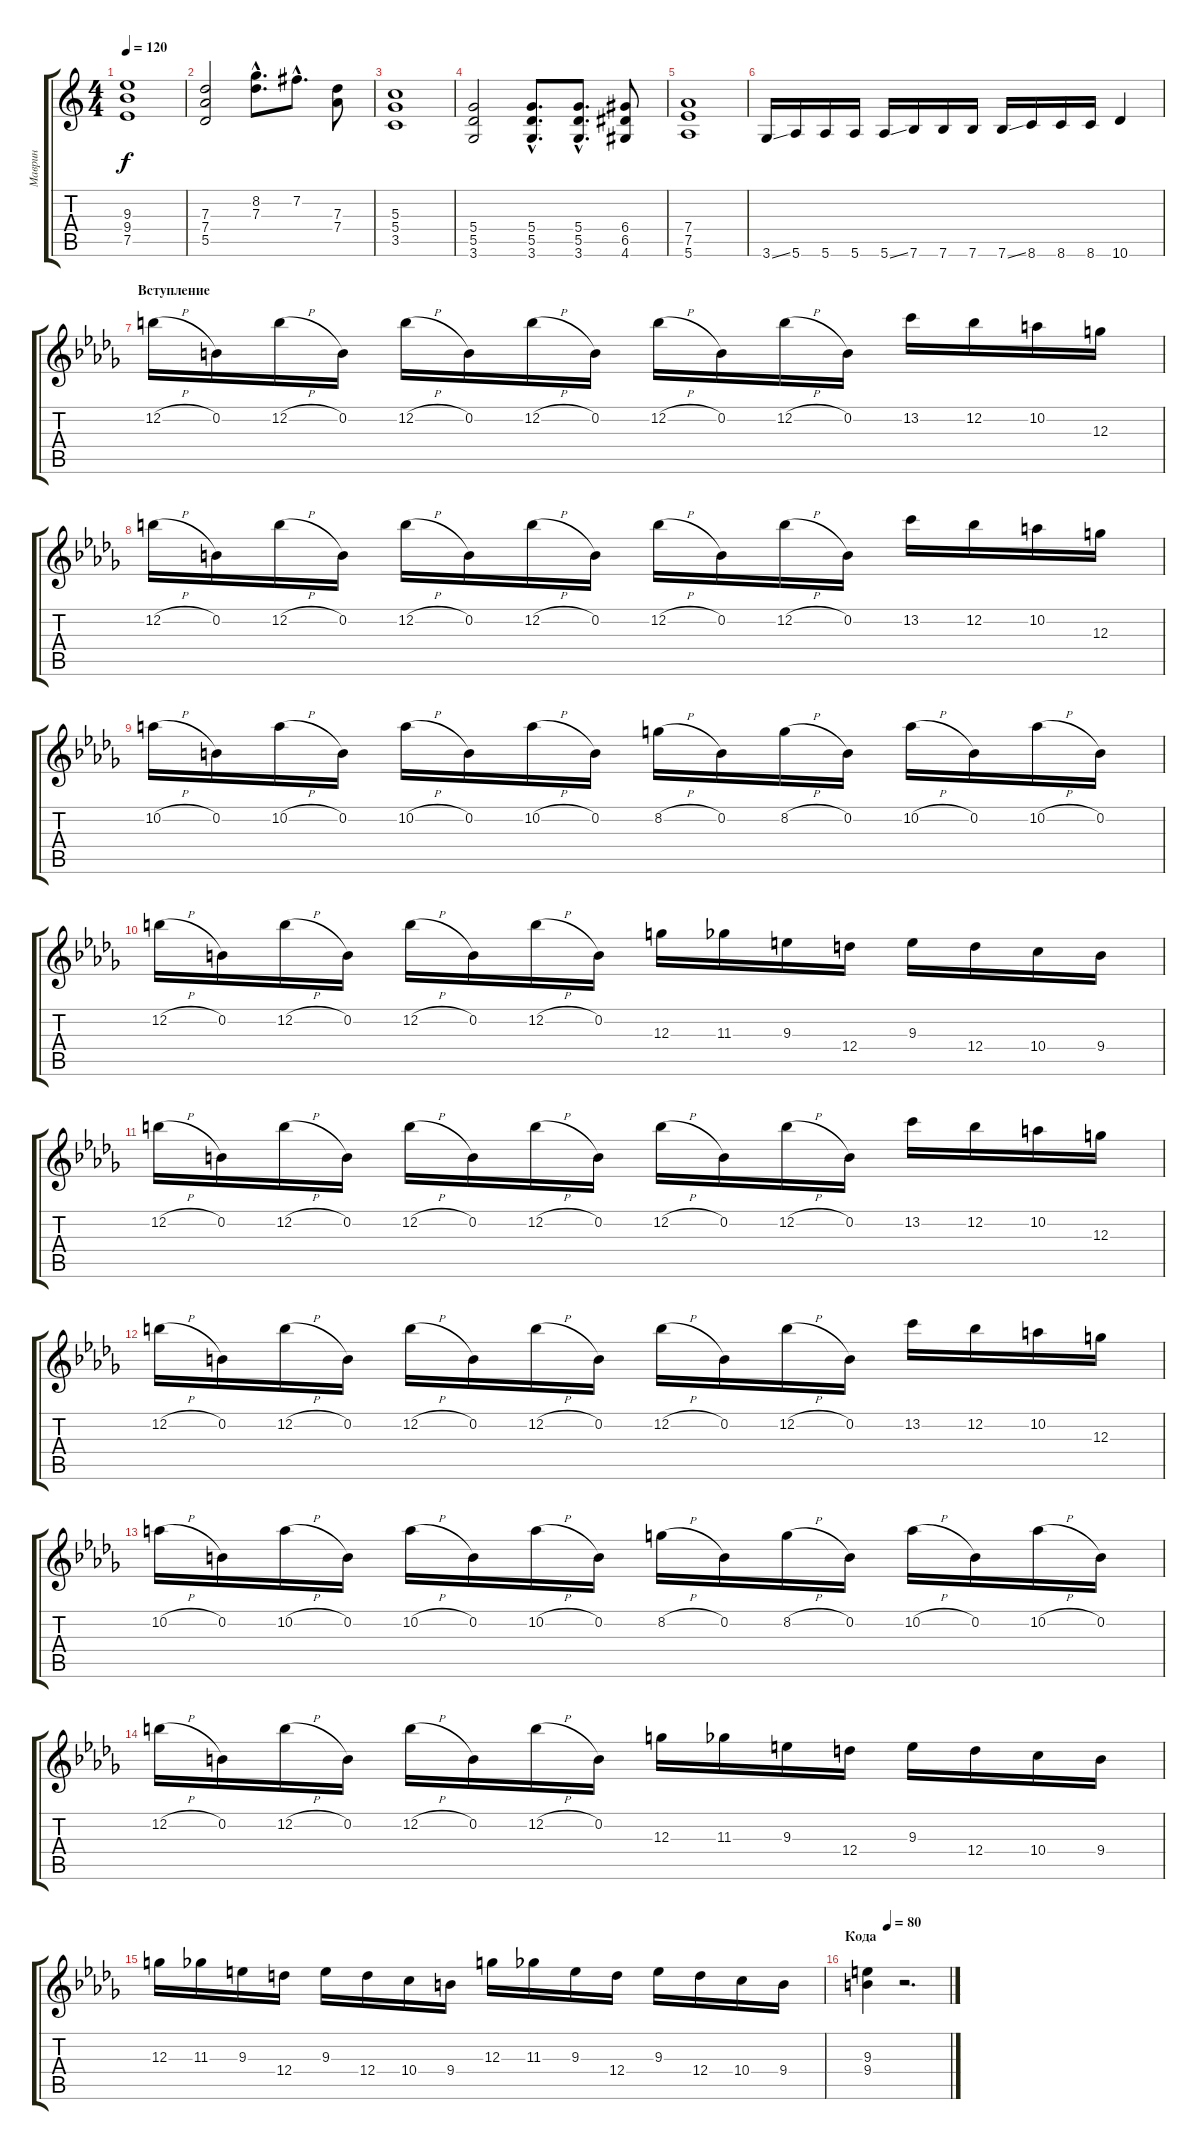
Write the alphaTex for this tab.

\track ("Маврин" "Маврин") {instrument overdrivenguitar}
\staff {score tabs}
\tuning (E4 B3 G3 D3 A2 E2) {hide}
\ts (4 4)
\tempo 120
\clef g2
\ks c
(9.3 9.4 7.5).1{dy f} |
(7.3 7.4 5.5).2 (8.2{hac} 7.3{hac}).8{d} 7.2{hac}.8{d} (7.3 7.4).8 |
(5.3 5.4 3.5).1 |
(5.4 5.5 3.6).2 (5.4{hac} 5.5{hac} 3.6{hac}).8{d} (5.4{hac} 5.5{hac} 3.6{hac}).8{d} (6.4 6.5 4.6).8 |
(7.4 7.5 5.6).1 |
3.6{ss}.16 5.6.16 5.6.16 5.6.16 5.6{ss}.16 7.6.16 7.6.16 7.6.16 7.6{ss}.16 8.6.16 8.6.16 8.6.16 10.6.4 |
\section ("" "Вступление")
\ks db
12.2{h}.16 0.2.16 12.2{h}.16 0.2.16 12.2{h}.16 0.2.16 12.2{h}.16 0.2.16 12.2{h}.16 0.2.16 12.2{h}.16 0.2.16 13.2.16 12.2.16 10.2.16 12.3.16 |
12.2{h}.16 0.2.16 12.2{h}.16 0.2.16 12.2{h}.16 0.2.16 12.2{h}.16 0.2.16 12.2{h}.16 0.2.16 12.2{h}.16 0.2.16 13.2.16 12.2.16 10.2.16 12.3.16 |
10.2{h}.16 0.2.16 10.2{h}.16 0.2.16 10.2{h}.16 0.2.16 10.2{h}.16 0.2.16 8.2{h}.16 0.2.16 8.2{h}.16 0.2.16 10.2{h}.16 0.2.16 10.2{h}.16 0.2.16 |
12.2{h}.16 0.2.16 12.2{h}.16 0.2.16 12.2{h}.16 0.2.16 12.2{h}.16 0.2.16 12.3.16 11.3.16 9.3.16 12.4.16 9.3.16 12.4.16 10.4.16 9.4.16 |
12.2{h}.16 0.2.16 12.2{h}.16 0.2.16 12.2{h}.16 0.2.16 12.2{h}.16 0.2.16 12.2{h}.16 0.2.16 12.2{h}.16 0.2.16 13.2.16 12.2.16 10.2.16 12.3.16 |
12.2{h}.16 0.2.16 12.2{h}.16 0.2.16 12.2{h}.16 0.2.16 12.2{h}.16 0.2.16 12.2{h}.16 0.2.16 12.2{h}.16 0.2.16 13.2.16 12.2.16 10.2.16 12.3.16 |
10.2{h}.16 0.2.16 10.2{h}.16 0.2.16 10.2{h}.16 0.2.16 10.2{h}.16 0.2.16 8.2{h}.16 0.2.16 8.2{h}.16 0.2.16 10.2{h}.16 0.2.16 10.2{h}.16 0.2.16 |
12.2{h}.16 0.2.16 12.2{h}.16 0.2.16 12.2{h}.16 0.2.16 12.2{h}.16 0.2.16 12.3.16 11.3.16 9.3.16 12.4.16 9.3.16 12.4.16 10.4.16 9.4.16 |
12.3.16 11.3.16 9.3.16 12.4.16 9.3.16 12.4.16 10.4.16 9.4.16 12.3.16 11.3.16 9.3.16 12.4.16 9.3.16 12.4.16 10.4.16 9.4.16 |
\section ("" "Кода")
\tempo (80 0.25)
(9.3 9.4).4 r.2{d}
